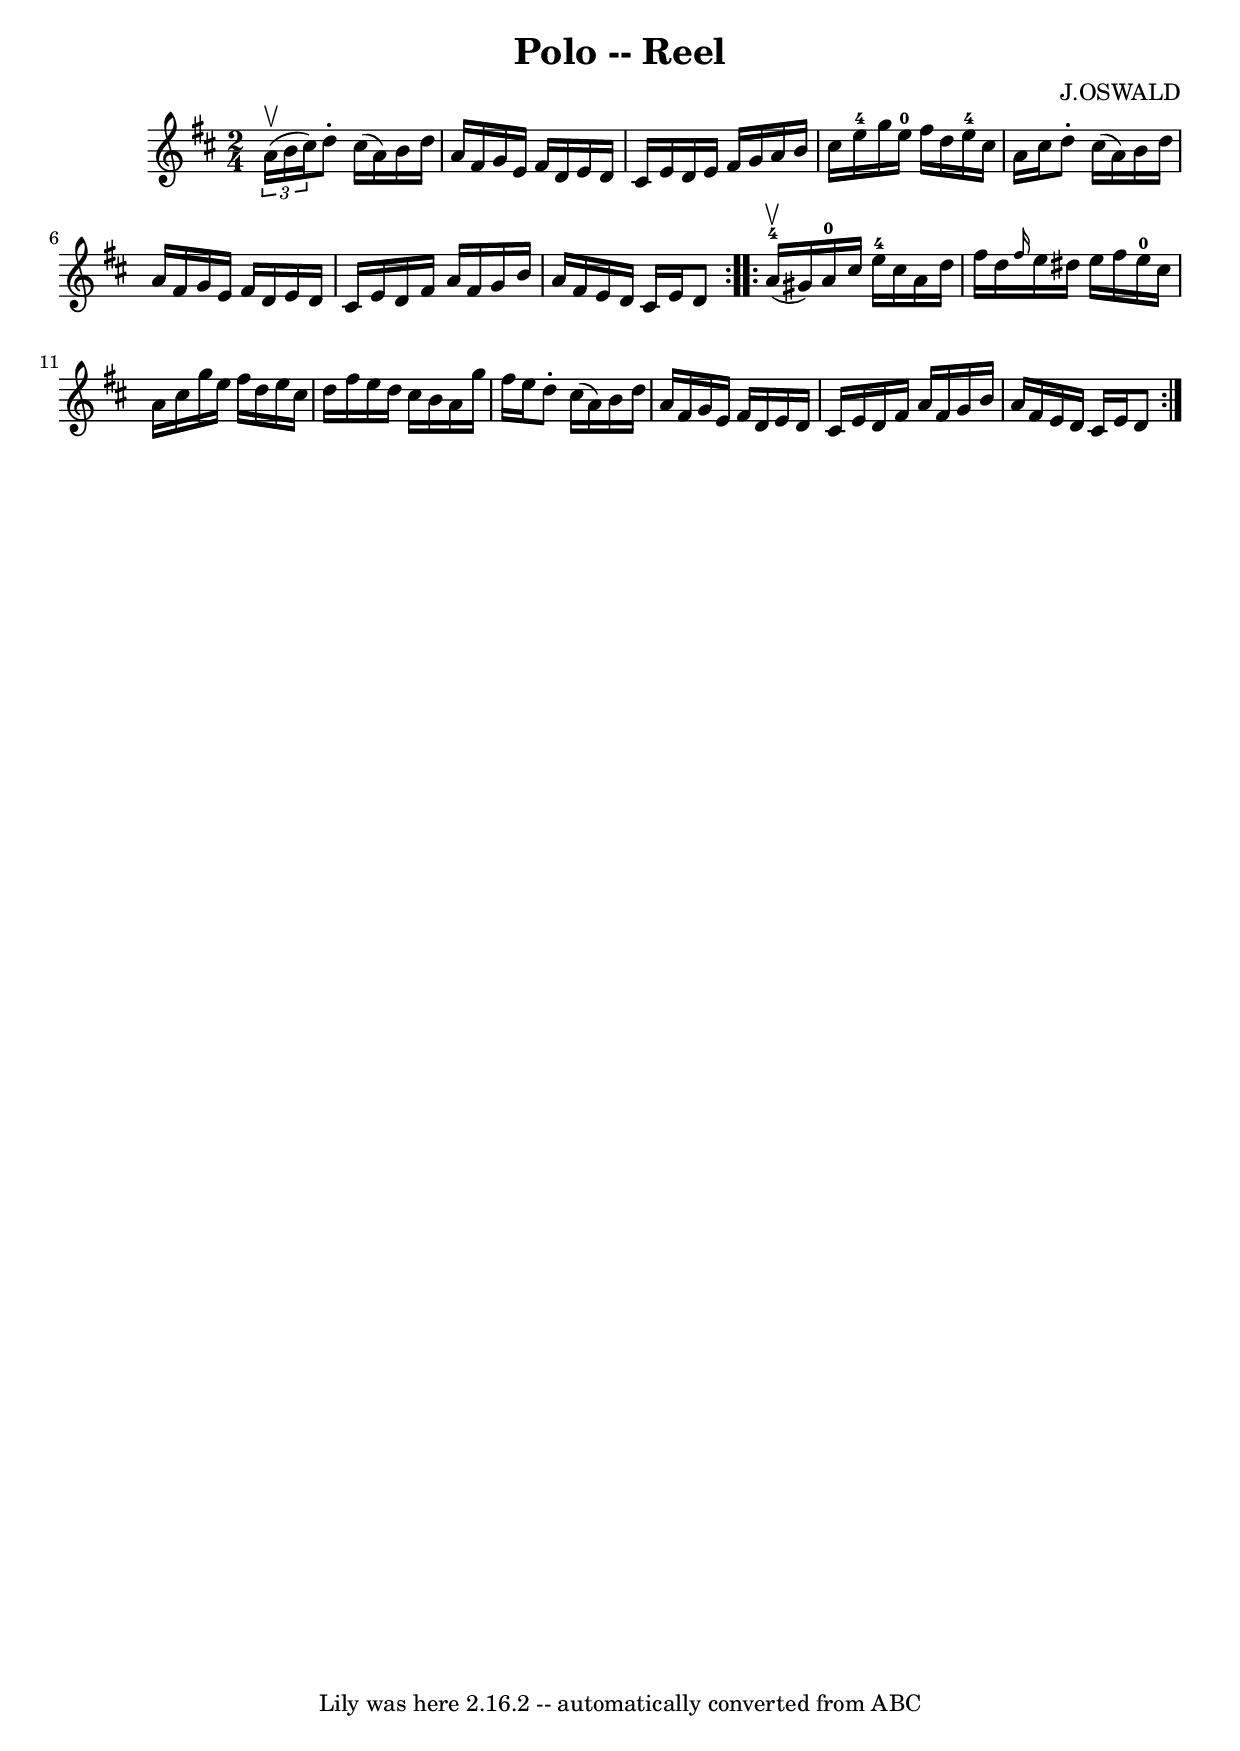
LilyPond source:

\version "2.16.2"
\include "Mammoth.ily"
\header {
  %% book = "Ryan's Mammoth Collection"
  composer = "J.OSWALD"
  crossRefNumber = "1"
  footnotes = "\\\\246"
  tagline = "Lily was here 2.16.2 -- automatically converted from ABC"
  title = "Polo -- Reel"

}
voicedefault =  {



  \repeat volta 2 {

    \time 2/4 
    \key d \major
    \times 2/3 { a'16^\upbow(b'16 cis''16)  	       }   |
    d''8-. cis''16 (a'16) b'16 d''16 a'16 fis'16    |
    g'16 e'16 fis'16 d'16 e'16 d'16 cis'16 e'16     |
    d'16 e'16 fis'16 g'16 a'16 b'16 cis''16 e''16-4   |
    g''16 e''16-0 fis''16 d''16 e''16-4        cis''16 a'16 cis''16     |
    d''8-. cis''16 (a'16)        b'16 d''16 a'16 fis'16     |
    g'16 e'16 fis'16 d'16         e'16 d'16 cis'16 e'16     |
    d'16 fis'16 a'16 fis'16        g'16 b'16 a'16 fis'16     |
    e'16 d'16 cis'16 e'16    
    d'8  
  }     
  \repeat volta 2 {     a'16-4^\upbow(gis'16)  |
    
    a'16-0 cis''16 e''16-4 cis''16 a'16 d''16 fis''16         d''16     |
    \grace { fis''16  
	   } e''16 dis''16 e''16 fis''16      e''16-0 cis''16 a'16 cis''16     |
    g''16 e''16         fis''16 d''16 e''16 cis''16 d''16 fis''16     |
    e''16         d''16 cis''16 b'16 a'16 g''16 fis''16 e''16     |
         d''8-. cis''16 (a'16) b'16 d''16 a'16 fis'16     |
         g'16 e'16 fis'16 d'16 e'16 d'16 cis'16 e'16     |
         d'16 fis'16 a'16 fis'16 g'16 b'16 a'16 fis'16     |
    
    e'16 d'16 cis'16 e'16 d'8  
  }   

}

\score{
  <<

    \context Staff="default"
    {
      \voicedefault 
      
    }

  >>
  \layout {
    
  }
  \midi {
  }

}
